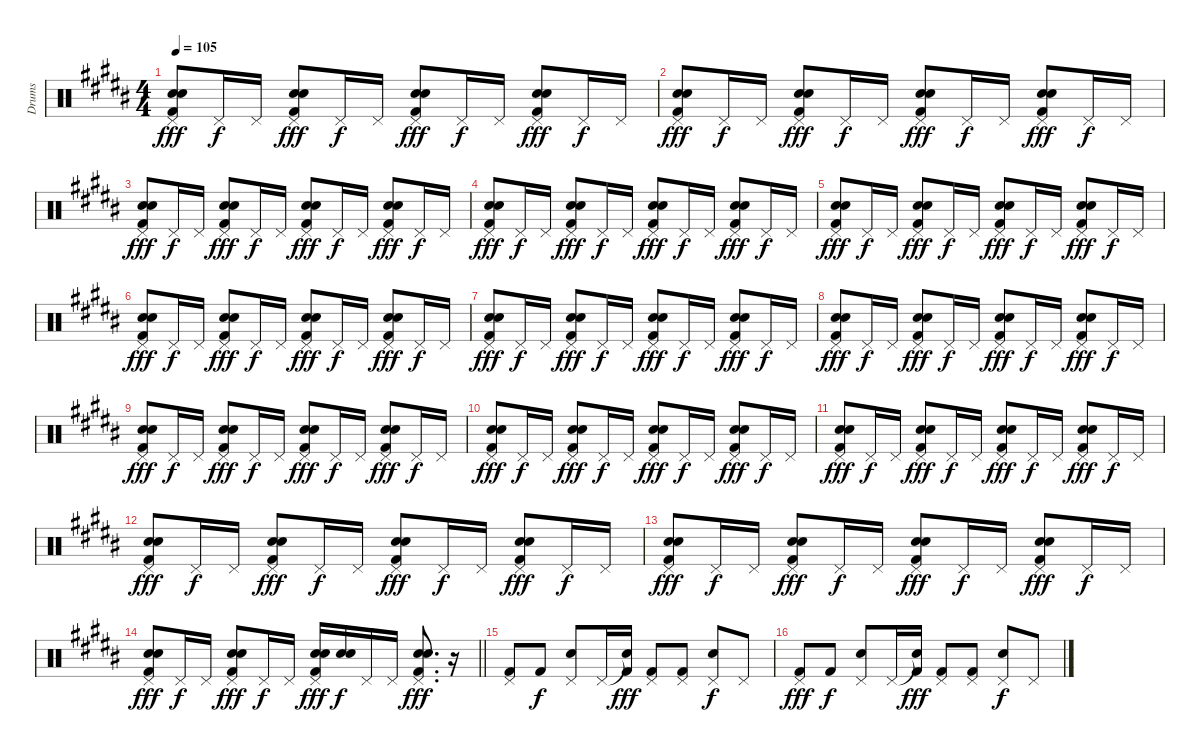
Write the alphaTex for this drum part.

\track ("Drums" "Drums") {instrument percussion}
\staff {score}
\articulation defaults
\ts (4 4)
\tempo 105
\clef neutral
\ks b
("Pedal Hi-Hat (hit)" "Snare (hit) 2" "Electric Snare (hit)" "Kick (hit) 2").8{dy fff} "Pedal Hi-Hat (hit)".16{dy f} "Pedal Hi-Hat (hit)".16 ("Pedal Hi-Hat (hit)" "Snare (hit) 2" "Electric Snare (hit)" "Kick (hit) 2").8{dy fff} "Pedal Hi-Hat (hit)".16{dy f} "Pedal Hi-Hat (hit)".16 ("Pedal Hi-Hat (hit)" "Snare (hit) 2" "Electric Snare (hit)" "Kick (hit) 2").8{dy fff} "Pedal Hi-Hat (hit)".16{dy f} "Pedal Hi-Hat (hit)".16 ("Pedal Hi-Hat (hit)" "Snare (hit) 2" "Electric Snare (hit)" "Kick (hit) 2").8{dy fff} "Pedal Hi-Hat (hit)".16{dy f} "Pedal Hi-Hat (hit)".16 |
("Pedal Hi-Hat (hit)" "Snare (hit) 2" "Electric Snare (hit)" "Kick (hit) 2").8{dy fff} "Pedal Hi-Hat (hit)".16{dy f} "Pedal Hi-Hat (hit)".16 ("Pedal Hi-Hat (hit)" "Snare (hit) 2" "Electric Snare (hit)" "Kick (hit) 2").8{dy fff} "Pedal Hi-Hat (hit)".16{dy f} "Pedal Hi-Hat (hit)".16 ("Pedal Hi-Hat (hit)" "Snare (hit) 2" "Electric Snare (hit)" "Kick (hit) 2").8{dy fff} "Pedal Hi-Hat (hit)".16{dy f} "Pedal Hi-Hat (hit)".16 ("Pedal Hi-Hat (hit)" "Snare (hit) 2" "Electric Snare (hit)" "Kick (hit) 2").8{dy fff} "Pedal Hi-Hat (hit)".16{dy f} "Pedal Hi-Hat (hit)".16 |
("Pedal Hi-Hat (hit)" "Snare (hit) 2" "Electric Snare (hit)" "Kick (hit) 2").8{dy fff} "Pedal Hi-Hat (hit)".16{dy f} "Pedal Hi-Hat (hit)".16 ("Pedal Hi-Hat (hit)" "Snare (hit) 2" "Electric Snare (hit)" "Kick (hit) 2").8{dy fff} "Pedal Hi-Hat (hit)".16{dy f} "Pedal Hi-Hat (hit)".16 ("Pedal Hi-Hat (hit)" "Snare (hit) 2" "Electric Snare (hit)" "Kick (hit) 2").8{dy fff} "Pedal Hi-Hat (hit)".16{dy f} "Pedal Hi-Hat (hit)".16 ("Pedal Hi-Hat (hit)" "Snare (hit) 2" "Electric Snare (hit)" "Kick (hit) 2").8{dy fff} "Pedal Hi-Hat (hit)".16{dy f} "Pedal Hi-Hat (hit)".16 |
("Pedal Hi-Hat (hit)" "Snare (hit) 2" "Electric Snare (hit)" "Kick (hit) 2").8{dy fff} "Pedal Hi-Hat (hit)".16{dy f} "Pedal Hi-Hat (hit)".16 ("Pedal Hi-Hat (hit)" "Snare (hit) 2" "Electric Snare (hit)" "Kick (hit) 2").8{dy fff} "Pedal Hi-Hat (hit)".16{dy f} "Pedal Hi-Hat (hit)".16 ("Pedal Hi-Hat (hit)" "Snare (hit) 2" "Electric Snare (hit)" "Kick (hit) 2").8{dy fff} "Pedal Hi-Hat (hit)".16{dy f} "Pedal Hi-Hat (hit)".16 ("Pedal Hi-Hat (hit)" "Snare (hit) 2" "Electric Snare (hit)" "Kick (hit) 2").8{dy fff} "Pedal Hi-Hat (hit)".16{dy f} "Pedal Hi-Hat (hit)".16 |
("Pedal Hi-Hat (hit)" "Snare (hit) 2" "Electric Snare (hit)" "Kick (hit) 2").8{dy fff} "Pedal Hi-Hat (hit)".16{dy f} "Pedal Hi-Hat (hit)".16 ("Pedal Hi-Hat (hit)" "Snare (hit) 2" "Electric Snare (hit)" "Kick (hit) 2").8{dy fff} "Pedal Hi-Hat (hit)".16{dy f} "Pedal Hi-Hat (hit)".16 ("Pedal Hi-Hat (hit)" "Snare (hit) 2" "Electric Snare (hit)" "Kick (hit) 2").8{dy fff} "Pedal Hi-Hat (hit)".16{dy f} "Pedal Hi-Hat (hit)".16 ("Pedal Hi-Hat (hit)" "Snare (hit) 2" "Electric Snare (hit)" "Kick (hit) 2").8{dy fff} "Pedal Hi-Hat (hit)".16{dy f} "Pedal Hi-Hat (hit)".16 |
("Pedal Hi-Hat (hit)" "Snare (hit) 2" "Electric Snare (hit)" "Kick (hit) 2").8{dy fff} "Pedal Hi-Hat (hit)".16{dy f} "Pedal Hi-Hat (hit)".16 ("Pedal Hi-Hat (hit)" "Snare (hit) 2" "Electric Snare (hit)" "Kick (hit) 2").8{dy fff} "Pedal Hi-Hat (hit)".16{dy f} "Pedal Hi-Hat (hit)".16 ("Pedal Hi-Hat (hit)" "Snare (hit) 2" "Electric Snare (hit)" "Kick (hit) 2").8{dy fff} "Pedal Hi-Hat (hit)".16{dy f} "Pedal Hi-Hat (hit)".16 ("Pedal Hi-Hat (hit)" "Snare (hit) 2" "Electric Snare (hit)" "Kick (hit) 2").8{dy fff} "Pedal Hi-Hat (hit)".16{dy f} "Pedal Hi-Hat (hit)".16 |
("Pedal Hi-Hat (hit)" "Snare (hit) 2" "Electric Snare (hit)" "Kick (hit) 2").8{dy fff} "Pedal Hi-Hat (hit)".16{dy f} "Pedal Hi-Hat (hit)".16 ("Pedal Hi-Hat (hit)" "Snare (hit) 2" "Electric Snare (hit)" "Kick (hit) 2").8{dy fff} "Pedal Hi-Hat (hit)".16{dy f} "Pedal Hi-Hat (hit)".16 ("Pedal Hi-Hat (hit)" "Snare (hit) 2" "Electric Snare (hit)" "Kick (hit) 2").8{dy fff} "Pedal Hi-Hat (hit)".16{dy f} "Pedal Hi-Hat (hit)".16 ("Pedal Hi-Hat (hit)" "Snare (hit) 2" "Electric Snare (hit)" "Kick (hit) 2").8{dy fff} "Pedal Hi-Hat (hit)".16{dy f} "Pedal Hi-Hat (hit)".16 |
("Pedal Hi-Hat (hit)" "Snare (hit) 2" "Electric Snare (hit)" "Kick (hit) 2").8{dy fff} "Pedal Hi-Hat (hit)".16{dy f} "Pedal Hi-Hat (hit)".16 ("Pedal Hi-Hat (hit)" "Snare (hit) 2" "Electric Snare (hit)" "Kick (hit) 2").8{dy fff} "Pedal Hi-Hat (hit)".16{dy f} "Pedal Hi-Hat (hit)".16 ("Pedal Hi-Hat (hit)" "Snare (hit) 2" "Electric Snare (hit)" "Kick (hit) 2").8{dy fff} "Pedal Hi-Hat (hit)".16{dy f} "Pedal Hi-Hat (hit)".16 ("Pedal Hi-Hat (hit)" "Snare (hit) 2" "Electric Snare (hit)" "Kick (hit) 2").8{dy fff} "Pedal Hi-Hat (hit)".16{dy f} "Pedal Hi-Hat (hit)".16 |
("Pedal Hi-Hat (hit)" "Snare (hit) 2" "Electric Snare (hit)" "Kick (hit) 2").8{dy fff} "Pedal Hi-Hat (hit)".16{dy f} "Pedal Hi-Hat (hit)".16 ("Pedal Hi-Hat (hit)" "Snare (hit) 2" "Electric Snare (hit)" "Kick (hit) 2").8{dy fff} "Pedal Hi-Hat (hit)".16{dy f} "Pedal Hi-Hat (hit)".16 ("Pedal Hi-Hat (hit)" "Snare (hit) 2" "Electric Snare (hit)" "Kick (hit) 2").8{dy fff} "Pedal Hi-Hat (hit)".16{dy f} "Pedal Hi-Hat (hit)".16 ("Pedal Hi-Hat (hit)" "Snare (hit) 2" "Electric Snare (hit)" "Kick (hit) 2").8{dy fff} "Pedal Hi-Hat (hit)".16{dy f} "Pedal Hi-Hat (hit)".16 |
("Pedal Hi-Hat (hit)" "Snare (hit) 2" "Electric Snare (hit)" "Kick (hit) 2").8{dy fff} "Pedal Hi-Hat (hit)".16{dy f} "Pedal Hi-Hat (hit)".16 ("Pedal Hi-Hat (hit)" "Snare (hit) 2" "Electric Snare (hit)" "Kick (hit) 2").8{dy fff} "Pedal Hi-Hat (hit)".16{dy f} "Pedal Hi-Hat (hit)".16 ("Pedal Hi-Hat (hit)" "Snare (hit) 2" "Electric Snare (hit)" "Kick (hit) 2").8{dy fff} "Pedal Hi-Hat (hit)".16{dy f} "Pedal Hi-Hat (hit)".16 ("Pedal Hi-Hat (hit)" "Snare (hit) 2" "Electric Snare (hit)" "Kick (hit) 2").8{dy fff} "Pedal Hi-Hat (hit)".16{dy f} "Pedal Hi-Hat (hit)".16 |
("Pedal Hi-Hat (hit)" "Snare (hit) 2" "Electric Snare (hit)" "Kick (hit) 2").8{dy fff} "Pedal Hi-Hat (hit)".16{dy f} "Pedal Hi-Hat (hit)".16 ("Pedal Hi-Hat (hit)" "Snare (hit) 2" "Electric Snare (hit)" "Kick (hit) 2").8{dy fff} "Pedal Hi-Hat (hit)".16{dy f} "Pedal Hi-Hat (hit)".16 ("Pedal Hi-Hat (hit)" "Snare (hit) 2" "Electric Snare (hit)" "Kick (hit) 2").8{dy fff} "Pedal Hi-Hat (hit)".16{dy f} "Pedal Hi-Hat (hit)".16 ("Pedal Hi-Hat (hit)" "Snare (hit) 2" "Electric Snare (hit)" "Kick (hit) 2").8{dy fff} "Pedal Hi-Hat (hit)".16{dy f} "Pedal Hi-Hat (hit)".16 |
("Pedal Hi-Hat (hit)" "Snare (hit) 2" "Electric Snare (hit)" "Kick (hit) 2").8{dy fff} "Pedal Hi-Hat (hit)".16{dy f} "Pedal Hi-Hat (hit)".16 ("Pedal Hi-Hat (hit)" "Snare (hit) 2" "Electric Snare (hit)" "Kick (hit) 2").8{dy fff} "Pedal Hi-Hat (hit)".16{dy f} "Pedal Hi-Hat (hit)".16 ("Pedal Hi-Hat (hit)" "Snare (hit) 2" "Electric Snare (hit)" "Kick (hit) 2").8{dy fff} "Pedal Hi-Hat (hit)".16{dy f} "Pedal Hi-Hat (hit)".16 ("Pedal Hi-Hat (hit)" "Snare (hit) 2" "Electric Snare (hit)" "Kick (hit) 2").8{dy fff} "Pedal Hi-Hat (hit)".16{dy f} "Pedal Hi-Hat (hit)".16 |
("Pedal Hi-Hat (hit)" "Snare (hit) 2" "Electric Snare (hit)" "Kick (hit) 2").8{dy fff} "Pedal Hi-Hat (hit)".16{dy f} "Pedal Hi-Hat (hit)".16 ("Pedal Hi-Hat (hit)" "Snare (hit) 2" "Electric Snare (hit)" "Kick (hit) 2").8{dy fff} "Pedal Hi-Hat (hit)".16{dy f} "Pedal Hi-Hat (hit)".16 ("Pedal Hi-Hat (hit)" "Snare (hit) 2" "Electric Snare (hit)" "Kick (hit) 2").8{dy fff} "Pedal Hi-Hat (hit)".16{dy f} "Pedal Hi-Hat (hit)".16 ("Pedal Hi-Hat (hit)" "Snare (hit) 2" "Electric Snare (hit)" "Kick (hit) 2").8{dy fff} "Pedal Hi-Hat (hit)".16{dy f} "Pedal Hi-Hat (hit)".16 |
\barLineRight lightlight
("Pedal Hi-Hat (hit)" "Snare (hit) 2" "Electric Snare (hit)" "Kick (hit) 2").8{dy fff} "Pedal Hi-Hat (hit)".16{dy f} "Pedal Hi-Hat (hit)".16 ("Pedal Hi-Hat (hit)" "Snare (hit) 2" "Electric Snare (hit)" "Kick (hit) 2").8{dy fff} "Pedal Hi-Hat (hit)".16{dy f} "Pedal Hi-Hat (hit)".16 ("Pedal Hi-Hat (hit)" "Snare (hit) 2" "Electric Snare (hit)" "Kick (hit) 2").16{dy fff} ("Snare (hit) 2" "Electric Snare (hit)").16{dy f} "Pedal Hi-Hat (hit)".16 "Pedal Hi-Hat (hit)".16 ("Pedal Hi-Hat (hit)" "Snare (hit) 2" "Electric Snare (hit)" "Kick (hit) 2").8{d dy fff} r.16 |
("Pedal Hi-Hat (hit)" "Kick (hit) 2").8 "Kick (hit) 2".8{dy f} ("Pedal Hi-Hat (hit)" "Snare (hit) 2").8 "Pedal Hi-Hat (hit)".16 ("Snare (hit)"{t} "Kick (hit) 2").16{dy fff} ("Pedal Hi-Hat (hit)" "Kick (hit) 2").8 ("Pedal Hi-Hat (hit)" "Kick (hit) 2").8 ("Pedal Hi-Hat (hit)" "Snare (hit) 2").8{dy f} "Pedal Hi-Hat (hit)".8 |
("Pedal Hi-Hat (hit)" "Kick (hit) 2").8{dy fff} "Kick (hit) 2".8{dy f} ("Pedal Hi-Hat (hit)" "Snare (hit) 2").8 "Pedal Hi-Hat (hit)".16 ("Snare (hit)"{t} "Kick (hit) 2").16{dy fff} ("Pedal Hi-Hat (hit)" "Kick (hit) 2").8 ("Pedal Hi-Hat (hit)" "Kick (hit) 2").8 ("Pedal Hi-Hat (hit)" "Snare (hit) 2").8{dy f} "Pedal Hi-Hat (hit)".8
